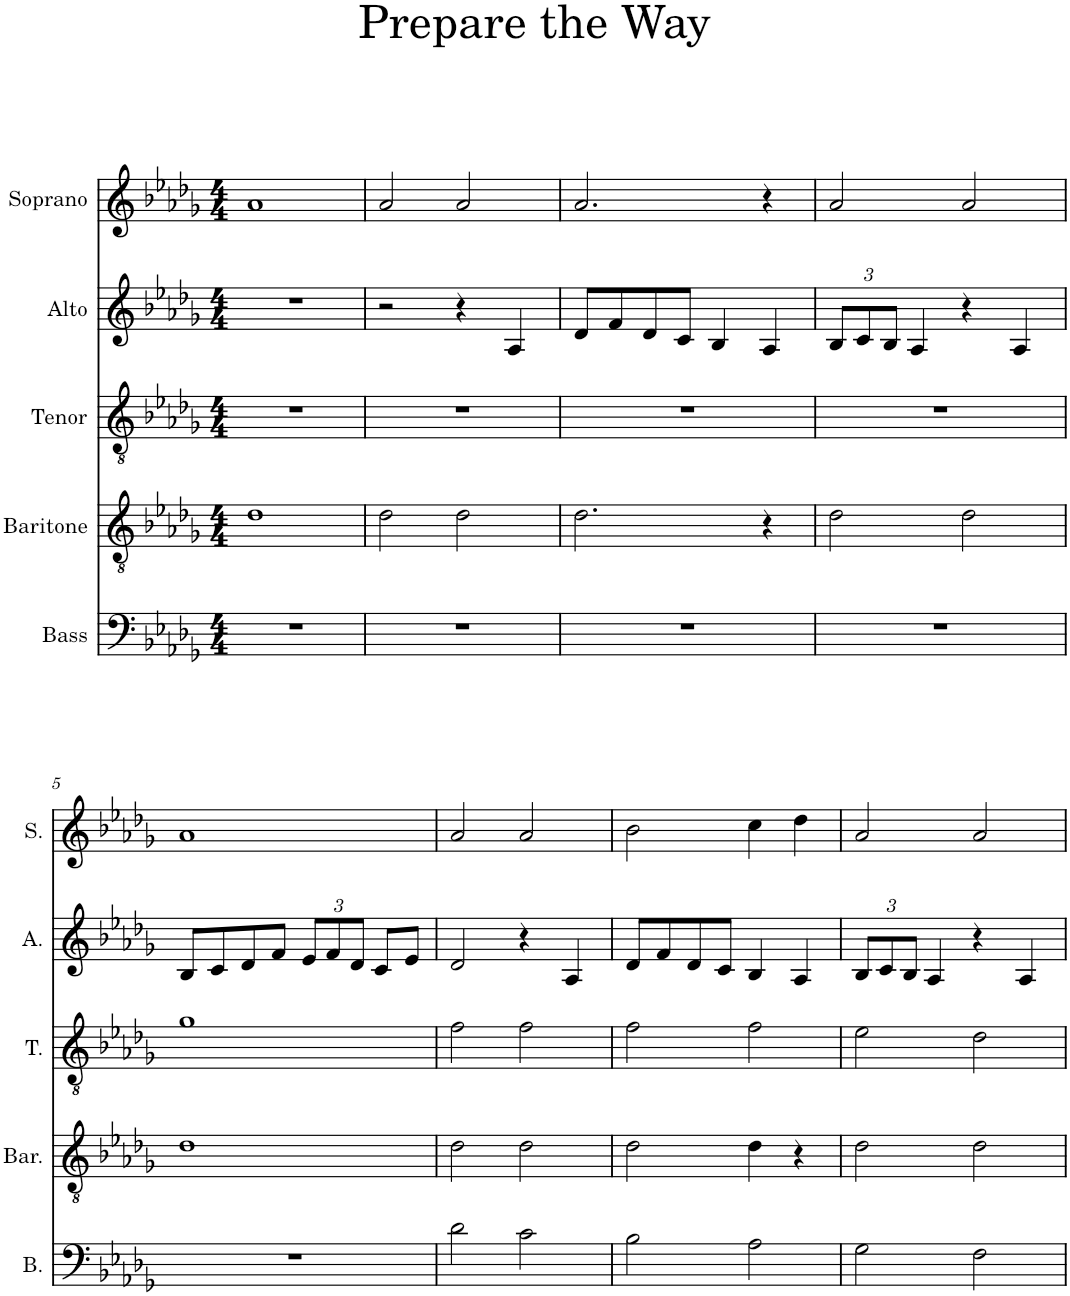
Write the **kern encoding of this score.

**kern	**kern	**kern	**kern	**kern
*part5	*part4	*part3	*part2	*part1
*staff5	*staff4	*staff3	*staff2	*staff1
*I"Bass	*I"Baritone	*I"Tenor	*I"Alto	*I"Soprano
*I'B.	*I'Bar.	*I'T.	*I'A.	*I'S.
*clefF4	*clefGv2	*clefGv2	*clefG2	*clefG2
*k[b-e-a-d-g-]	*k[b-e-a-d-g-]	*k[b-e-a-d-g-]	*k[b-e-a-d-g-]	*k[b-e-a-d-g-]
*M4/4	*M4/4	*M4/4	*M4/4	*M4/4
*MM66	*MM66	*MM66	*MM66	*MM66
=1	=1	=1	=1	=1
1r	1d-	1r	1r	1a-
=2	=2	=2	=2	=2
1r	2d-\	1r	2r	2a-/
.	2d-\	.	4r	2a-/
.	.	.	4A-/	.
=3	=3	=3	=3	=3
1r	2.d-\	1r	8d-/L	2.a-/
.	.	.	8f/	.
.	.	.	8d-/	.
.	.	.	8c/J	.
.	.	.	4B-/	.
.	4r	.	4A-/	4r
=4	=4	=4	=4	=4
*	*	*	*Xbrackettup	*
1r	2d-\	1r	12B-/L	2a-/
.	.	.	12c/	.
.	.	.	12B-/J	.
.	.	.	4A-/	.
.	2d-\	.	4r	2a-/
.	.	.	4A-/	.
!!LO:LB:g=z
=5	=5	=5	=5	=5
1r	1d-	1g-	8B-/L	1a-
.	.	.	8c/	.
.	.	.	8d-/	.
.	.	.	8f/J	.
.	.	.	12e-/L	.
.	.	.	12f/	.
.	.	.	12d-/J	.
.	.	.	8c/L	.
.	.	.	8e-/J	.
=6	=6	=6	=6	=6
2d-\	2d-\	2f\	2d-/	2a-/
2c\	2d-\	2f\	4r	2a-/
.	.	.	4A-/	.
=7	=7	=7	=7	=7
2B-\	2d-\	2f\	8d-/L	2b-\
.	.	.	8f/	.
.	.	.	8d-/	.
.	.	.	8c/J	.
2A-\	4d-\	2f\	4B-/	4cc\
.	4r	.	4A-/	4dd-\
=8	=8	=8	=8	=8
2G-\	2d-\	2e-\	12B-/L	2a-/
.	.	.	12c/	.
.	.	.	12B-/J	.
.	.	.	4A-/	.
*	*	*	*	*MM80
2F\	2d-\	2d-\	4r	2a-/
.	.	.	4A-/	.
=	=	=	=	=
*-	*-	*-	*-	*-
